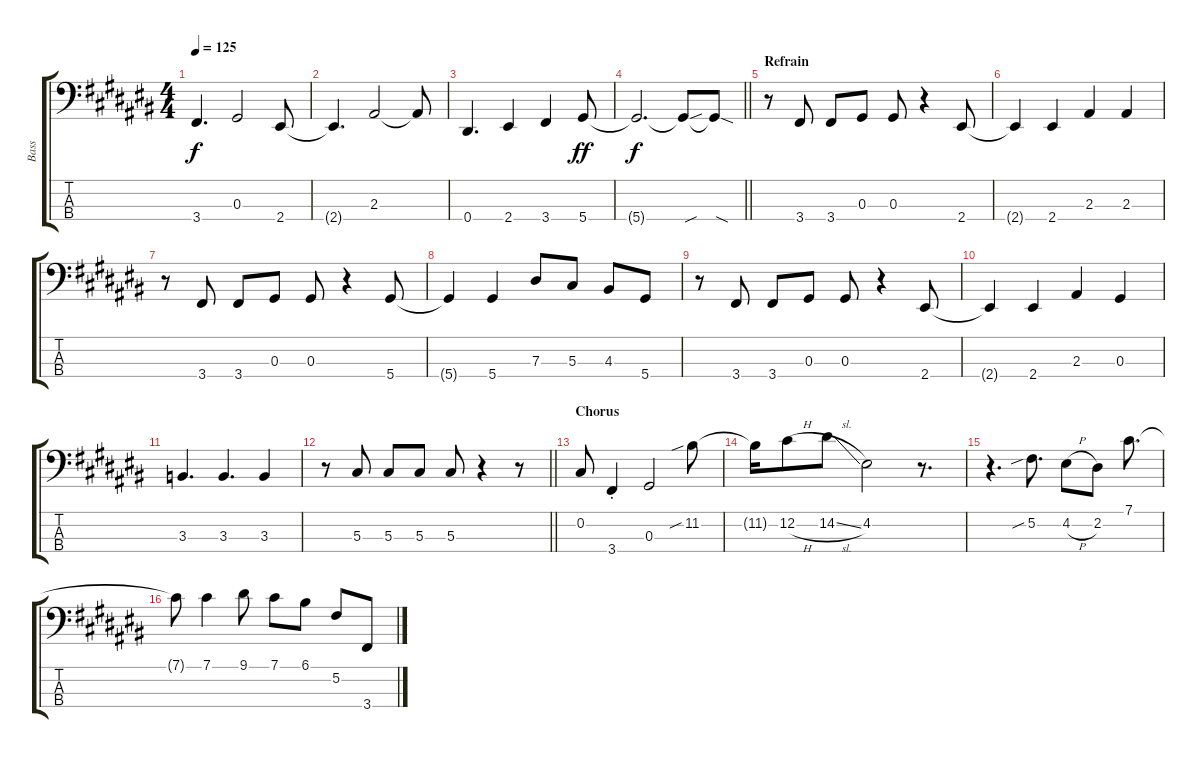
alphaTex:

\track ("Bass" "Bass") {instrument electricbassfinger}
\staff {score tabs}
\tuning (Gb2 Db2 Ab1 Eb1) {hide}
\ts (4 4)
\tempo 125
\clef f4
\ks c#
3.4{t}.4{d dy f} 0.3.2 2.4.8 |
2.4{t}.4{d} 2.3.2 2.3{t}.8 |
0.4.4{d} 2.4.4 3.4.4 5.4.8{dy ff} |
\barLineRight lightlight
5.4{t}.2{d dy f} 5.4{sou t}.8 5.4{sod t}.8 |
\section ("" "Refrain")
r.8 3.4.8 3.4.8 0.3.8 0.3.8 r.4 2.4.8 |
2.4{t}.4 2.4.4 2.3.4 2.3.4 |
r.8 3.4.8 3.4.8 0.3.8 0.3.8 r.4 5.4.8 |
5.4{t}.4 5.4.4 7.3.8 5.3.8 4.3.8 5.4.8 |
r.8 3.4.8 3.4.8 0.3.8 0.3.8 r.4 2.4.8 |
2.4{t}.4 2.4.4 2.3.4 0.3.4 |
3.3.4{d} 3.3.4{d} 3.3.4 |
\barLineRight lightlight
r.8 5.3.8 5.3.8 5.3.8 5.3.8 r.4 r.8 |
\section ("" "Chorus")
0.2.8 3.4{st}.4 0.3.2 11.2{sib}.8 |
11.2{t}.16 12.2{h}.8 14.2{sl}.8 4.2.2 r.8{d} |
r.4{d} 5.2{sib}.8{d} 4.2{h}.8 2.2.8 7.1.8{d} |
7.1{t}.8 7.1.4 9.1.8 7.1.8 6.1.8 5.2.8 3.4.8
